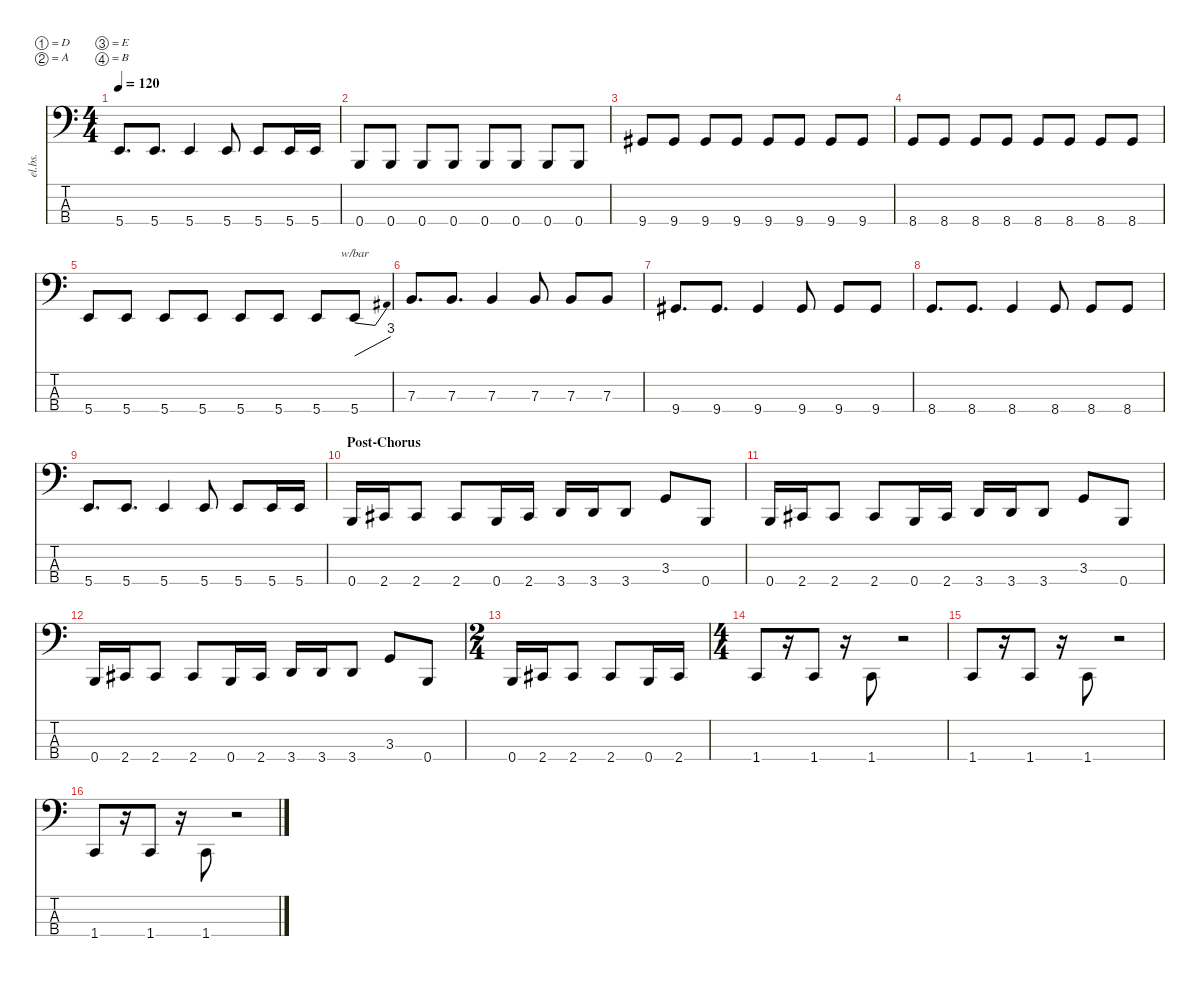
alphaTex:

\defaultSystemsLayout 4
\hideDynamics
\bracketExtendMode nobrackets
\track ("Electric Bass - Michal" "el.bs.") {instrument electricbassfinger}
\staff {score tabs}
\tuning (D2 A1 E1 B0)
\ts (4 4)
\tempo 120
\clef f4
\ks c
5.4.8{d dy ff beam Up} 5.4.8{d beam Up} 5.4.4{beam Up} 5.4.8{beam Up} 5.4.8{beam Up} 5.4.16{beam Up} 5.4.16{beam Up} |
0.4.8{beam Up} 0.4.8{beam Up} 0.4.8{beam Up} 0.4.8{beam Up} 0.4.8{beam Up} 0.4.8{beam Up} 0.4.8{beam Up} 0.4.8{beam Up} |
9.4{acc #}.8{beam Up} 9.4{acc #}.8{beam Up} 9.4{acc #}.8{beam Up} 9.4{acc #}.8{beam Up} 9.4{acc #}.8{beam Up} 9.4{acc #}.8{beam Up} 9.4{acc #}.8{beam Up} 9.4{acc #}.8{beam Up} |
8.4.8{beam Up} 8.4.8{beam Up} 8.4.8{beam Up} 8.4.8{beam Up} 8.4.8{beam Up} 8.4.8{beam Up} 8.4.8{beam Up} 8.4.8{beam Up} |
5.4.8{beam Up} 5.4.8{beam Up} 5.4.8{beam Up} 5.4.8{beam Up} 5.4.8{beam Up} 5.4.8{beam Up} 5.4.8{beam Up} 5.4.8{tbe (dive default 9.6 0 53.4 12) beam Up} |
7.3.8{d beam Up} 7.3.8{d beam Up} 7.3.4{beam Up} 7.3.8{beam Up} 7.3.8{beam Up} 7.3.8{beam Up} |
9.4{acc #}.8{d beam Up} 9.4{acc #}.8{d beam Up} 9.4{acc #}.4{beam Up} 9.4{acc #}.8{beam Up} 9.4{acc #}.8{beam Up} 9.4{acc #}.8{beam Up} |
8.4.8{d beam Up} 8.4.8{d beam Up} 8.4.4{beam Up} 8.4.8{beam Up} 8.4.8{beam Up} 8.4.8{beam Up} |
5.4.8{d beam Up} 5.4.8{d beam Up} 5.4.4{beam Up} 5.4.8{beam Up} 5.4.8{beam Up} 5.4.16{beam Up} 5.4.16{beam Up} |
\section ("" "Post-Chorus")
0.4.16{beam Up} 2.4{acc #}.16{beam Up} 2.4{acc #}.8{beam Up} 2.4{acc #}.8{beam Up} 0.4.16{beam Up} 2.4{acc #}.16{beam Up} 3.4.16{beam Up} 3.4.16{beam Up} 3.4.8{beam Up} 3.3.8{beam Up} 0.4.8{beam Up} |
0.4.16{beam Up} 2.4{acc #}.16{beam Up} 2.4{acc #}.8{beam Up} 2.4{acc #}.8{beam Up} 0.4.16{beam Up} 2.4{acc #}.16{beam Up} 3.4.16{beam Up} 3.4.16{beam Up} 3.4.8{beam Up} 3.3.8{beam Up} 0.4.8{beam Up} |
0.4.16{beam Up} 2.4{acc #}.16{beam Up} 2.4{acc #}.8{beam Up} 2.4{acc #}.8{beam Up} 0.4.16{beam Up} 2.4{acc #}.16{beam Up} 3.4.16{beam Up} 3.4.16{beam Up} 3.4.8{beam Up} 3.3.8{beam Up} 0.4.8{beam Up} |
\ts (2 4)
\beaming (8 2 2)
0.4.16{beam Up} 2.4{acc #}.16{beam Up} 2.4{acc #}.8{beam Up} 2.4{acc #}.8{beam Up} 0.4.16{beam Up} 2.4{acc #}.16{beam Up} |
\ts (4 4)
\beaming (8 2 2 2 2)
1.4.8{beam Up} r.16{beam Up} 1.4.8{beam Up} r.16{beam Down} 1.4.8{beam Up} r.2{beam Down} |
1.4.8{beam Up} r.16{beam Up} 1.4.8{beam Up} r.16{beam Down} 1.4.8{beam Up} r.2{beam Down} |
1.4.8{beam Up} r.16{beam Up} 1.4.8{beam Up} r.16{beam Down} 1.4.8{beam Up} r.2{beam Down}
